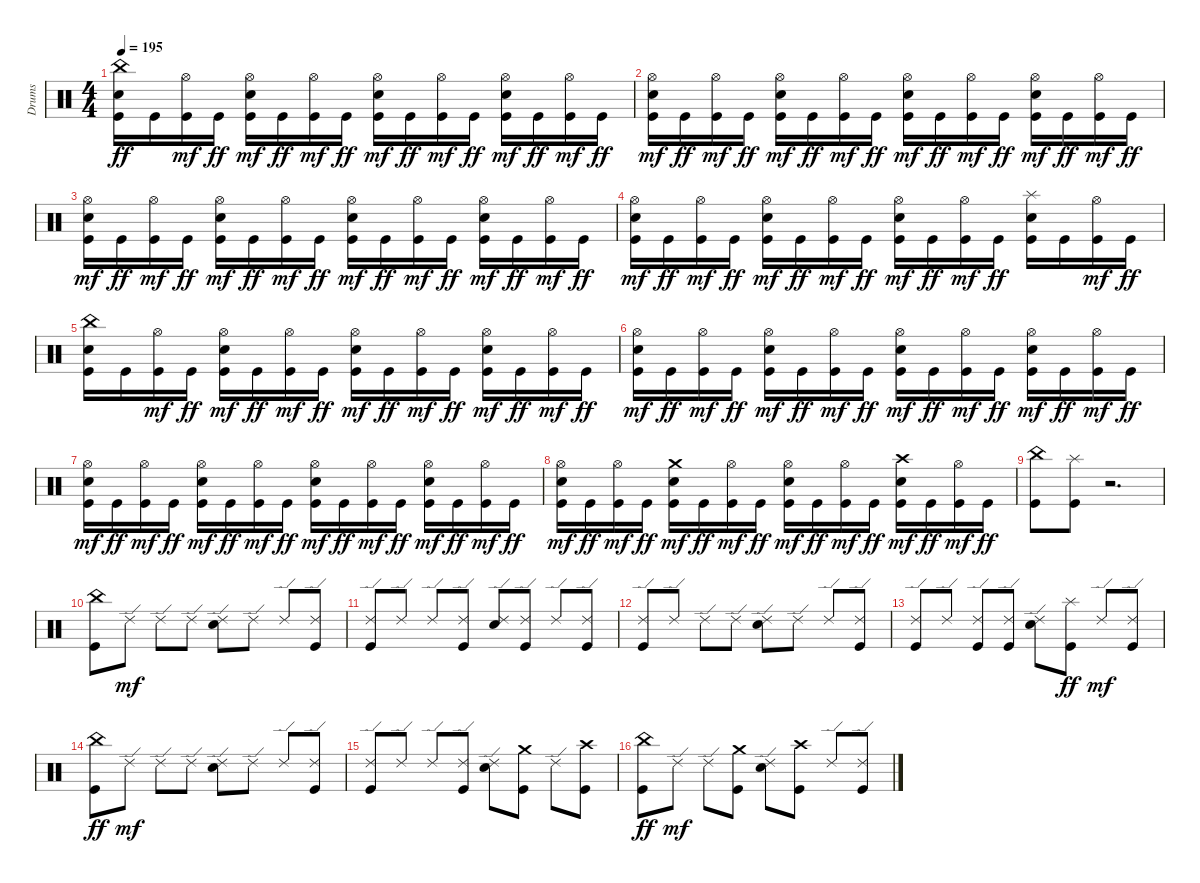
\track ("Drums" "Drums") {instrument percussion}
\staff {score}
\articulation defaults
\ts (4 4)
\tempo 195
\clef neutral
\ks c
("Kick (hit)" "Snare (hit) 2" "China (hit)").16{dy ff} "Kick (hit)".16 ("Kick (hit)" "Hi-Hat (open)").16{dy mf} "Kick (hit)".16{dy ff} ("Kick (hit)" "Snare (hit) 2" "Hi-Hat (open)").16{dy mf} "Kick (hit)".16{dy ff} ("Kick (hit)" "Hi-Hat (open)").16{dy mf} "Kick (hit)".16{dy ff} ("Kick (hit)" "Snare (hit) 2" "Hi-Hat (open)").16{dy mf} "Kick (hit)".16{dy ff} ("Kick (hit)" "Hi-Hat (open)").16{dy mf} "Kick (hit)".16{dy ff} ("Kick (hit)" "Snare (hit) 2" "Hi-Hat (open)").16{dy mf} "Kick (hit)".16{dy ff} ("Kick (hit)" "Hi-Hat (open)").16{dy mf} "Kick (hit)".16{dy ff} |
("Kick (hit)" "Snare (hit) 2" "Hi-Hat (open)").16{dy mf} "Kick (hit)".16{dy ff} ("Kick (hit)" "Hi-Hat (open)").16{dy mf} "Kick (hit)".16{dy ff} ("Kick (hit)" "Snare (hit) 2" "Hi-Hat (open)").16{dy mf} "Kick (hit)".16{dy ff} ("Kick (hit)" "Hi-Hat (open)").16{dy mf} "Kick (hit)".16{dy ff} ("Kick (hit)" "Snare (hit) 2" "Hi-Hat (open)").16{dy mf} "Kick (hit)".16{dy ff} ("Kick (hit)" "Hi-Hat (open)").16{dy mf} "Kick (hit)".16{dy ff} ("Kick (hit)" "Snare (hit) 2" "Hi-Hat (open)").16{dy mf} "Kick (hit)".16{dy ff} ("Kick (hit)" "Hi-Hat (open)").16{dy mf} "Kick (hit)".16{dy ff} |
("Kick (hit)" "Snare (hit) 2" "Hi-Hat (open)").16{dy mf} "Kick (hit)".16{dy ff} ("Kick (hit)" "Hi-Hat (open)").16{dy mf} "Kick (hit)".16{dy ff} ("Kick (hit)" "Snare (hit) 2" "Hi-Hat (open)").16{dy mf} "Kick (hit)".16{dy ff} ("Kick (hit)" "Hi-Hat (open)").16{dy mf} "Kick (hit)".16{dy ff} ("Kick (hit)" "Snare (hit) 2" "Hi-Hat (open)").16{dy mf} "Kick (hit)".16{dy ff} ("Kick (hit)" "Hi-Hat (open)").16{dy mf} "Kick (hit)".16{dy ff} ("Kick (hit)" "Snare (hit) 2" "Hi-Hat (open)").16{dy mf} "Kick (hit)".16{dy ff} ("Kick (hit)" "Hi-Hat (open)").16{dy mf} "Kick (hit)".16{dy ff} |
("Kick (hit)" "Snare (hit) 2" "Hi-Hat (open)").16{dy mf} "Kick (hit)".16{dy ff} ("Kick (hit)" "Hi-Hat (open)").16{dy mf} "Kick (hit)".16{dy ff} ("Kick (hit)" "Snare (hit) 2" "Hi-Hat (open)").16{dy mf} "Kick (hit)".16{dy ff} ("Kick (hit)" "Hi-Hat (open)").16{dy mf} "Kick (hit)".16{dy ff} ("Kick (hit)" "Snare (hit) 2" "Hi-Hat (open)").16{dy mf} "Kick (hit)".16{dy ff} ("Kick (hit)" "Hi-Hat (open)").16{dy mf} "Kick (hit)".16{dy ff} ("Kick (hit)" "Snare (hit) 2" "Splash (hit)").16 "Kick (hit)".16 ("Kick (hit)" "Hi-Hat (open)").16{dy mf} "Kick (hit)".16{dy ff} |
("Kick (hit)" "Snare (hit) 2" "China (hit)").16 "Kick (hit)".16 ("Kick (hit)" "Hi-Hat (open)").16{dy mf} "Kick (hit)".16{dy ff} ("Kick (hit)" "Snare (hit) 2" "Hi-Hat (open)").16{dy mf} "Kick (hit)".16{dy ff} ("Kick (hit)" "Hi-Hat (open)").16{dy mf} "Kick (hit)".16{dy ff} ("Kick (hit)" "Snare (hit) 2" "Hi-Hat (open)").16{dy mf} "Kick (hit)".16{dy ff} ("Kick (hit)" "Hi-Hat (open)").16{dy mf} "Kick (hit)".16{dy ff} ("Kick (hit)" "Snare (hit) 2" "Hi-Hat (open)").16{dy mf} "Kick (hit)".16{dy ff} ("Kick (hit)" "Hi-Hat (open)").16{dy mf} "Kick (hit)".16{dy ff} |
("Kick (hit)" "Snare (hit) 2" "Hi-Hat (open)").16{dy mf} "Kick (hit)".16{dy ff} ("Kick (hit)" "Hi-Hat (open)").16{dy mf} "Kick (hit)".16{dy ff} ("Kick (hit)" "Snare (hit) 2" "Hi-Hat (open)").16{dy mf} "Kick (hit)".16{dy ff} ("Kick (hit)" "Hi-Hat (open)").16{dy mf} "Kick (hit)".16{dy ff} ("Kick (hit)" "Snare (hit) 2" "Hi-Hat (open)").16{dy mf} "Kick (hit)".16{dy ff} ("Kick (hit)" "Hi-Hat (open)").16{dy mf} "Kick (hit)".16{dy ff} ("Kick (hit)" "Snare (hit) 2" "Hi-Hat (open)").16{dy mf} "Kick (hit)".16{dy ff} ("Kick (hit)" "Hi-Hat (open)").16{dy mf} "Kick (hit)".16{dy ff} |
("Kick (hit)" "Snare (hit) 2" "Hi-Hat (open)").16{dy mf} "Kick (hit)".16{dy ff} ("Kick (hit)" "Hi-Hat (open)").16{dy mf} "Kick (hit)".16{dy ff} ("Kick (hit)" "Snare (hit) 2" "Hi-Hat (open)").16{dy mf} "Kick (hit)".16{dy ff} ("Kick (hit)" "Hi-Hat (open)").16{dy mf} "Kick (hit)".16{dy ff} ("Kick (hit)" "Snare (hit) 2" "Hi-Hat (open)").16{dy mf} "Kick (hit)".16{dy ff} ("Kick (hit)" "Hi-Hat (open)").16{dy mf} "Kick (hit)".16{dy ff} ("Kick (hit)" "Snare (hit) 2" "Hi-Hat (open)").16{dy mf} "Kick (hit)".16{dy ff} ("Kick (hit)" "Hi-Hat (open)").16{dy mf} "Kick (hit)".16{dy ff} |
("Kick (hit)" "Snare (hit) 2" "Hi-Hat (open)").16{dy mf} "Kick (hit)".16{dy ff} ("Kick (hit)" "Hi-Hat (open)").16{dy mf} "Kick (hit)".16{dy ff} ("Kick (hit)" "Snare (hit) 2" "Crash medium (hit)").16{dy mf} "Kick (hit)".16{dy ff} ("Kick (hit)" "Hi-Hat (open)").16{dy mf} "Kick (hit)".16{dy ff} ("Kick (hit)" "Snare (hit) 2" "Hi-Hat (open)").16{dy mf} "Kick (hit)".16{dy ff} ("Kick (hit)" "Hi-Hat (open)").16{dy mf} "Kick (hit)".16{dy ff} ("Kick (hit)" "Snare (hit) 2" "Crash high (hit)").16{dy mf} "Kick (hit)".16{dy ff} ("Kick (hit)" "Hi-Hat (open)").16{dy mf} "Kick (hit)".16{dy ff} |
("Kick (hit)" "China (hit)").8 ("Kick (hit)" "Splash (hit)").8 r.2{d} |
("Kick (hit)" "China (hit)").8 "Ride (edge) 2".8{dy mf} "Ride (edge) 2".8 "Ride (edge) 2".8 ("Snare (hit) 2" "Ride (edge) 2").8 "Ride (edge) 2".8 "Ride (edge) 2".8 ("Kick (hit)" "Ride (edge) 2").8 |
("Kick (hit)" "Ride (edge) 2").8 "Ride (edge) 2".8 "Ride (edge) 2".8 ("Kick (hit)" "Ride (edge) 2").8 ("Snare (hit) 2" "Ride (edge) 2").8 ("Kick (hit)" "Ride (edge) 2").8 "Ride (edge) 2".8 ("Kick (hit)" "Ride (edge) 2").8 |
("Kick (hit)" "Ride (edge) 2").8 "Ride (edge) 2".8 "Ride (edge) 2".8 "Ride (edge) 2".8 ("Snare (hit) 2" "Ride (edge) 2").8 "Ride (edge) 2".8 "Ride (edge) 2".8 ("Kick (hit)" "Ride (edge) 2").8 |
("Kick (hit)" "Ride (edge) 2").8 "Ride (edge) 2".8 ("Kick (hit)" "Ride (edge) 2").8 ("Kick (hit)" "Ride (edge) 2").8 ("Snare (hit) 2" "Ride (edge) 2").8 ("Kick (hit)" "Splash (hit)").8{dy ff} "Ride (edge) 2".8{dy mf} ("Kick (hit)" "Ride (edge) 2").8 |
("Kick (hit)" "China (hit)").8{dy ff} "Ride (edge) 2".8{dy mf} "Ride (edge) 2".8 "Ride (edge) 2".8 ("Snare (hit) 2" "Ride (edge) 2").8 "Ride (edge) 2".8 "Ride (edge) 2".8 ("Kick (hit)" "Ride (edge) 2").8 |
("Kick (hit)" "Ride (edge) 2").8 "Ride (edge) 2".8 "Ride (edge) 2".8 ("Kick (hit)" "Ride (edge) 2").8 ("Snare (hit) 2" "Ride (edge) 2").8 ("Kick (hit)" "Crash medium (hit)").8 "Ride (edge) 2".8 ("Kick (hit)" "Crash high (hit)").8 |
("Kick (hit)" "China (hit)").8{dy ff} "Ride (edge) 2".8{dy mf} "Ride (edge) 2".8 ("Kick (hit)" "Crash medium (hit)").8 ("Snare (hit) 2" "Ride (edge) 2").8 ("Kick (hit)" "Crash high (hit)").8 "Ride (edge) 2".8 ("Kick (hit)" "Ride (edge) 2").8
